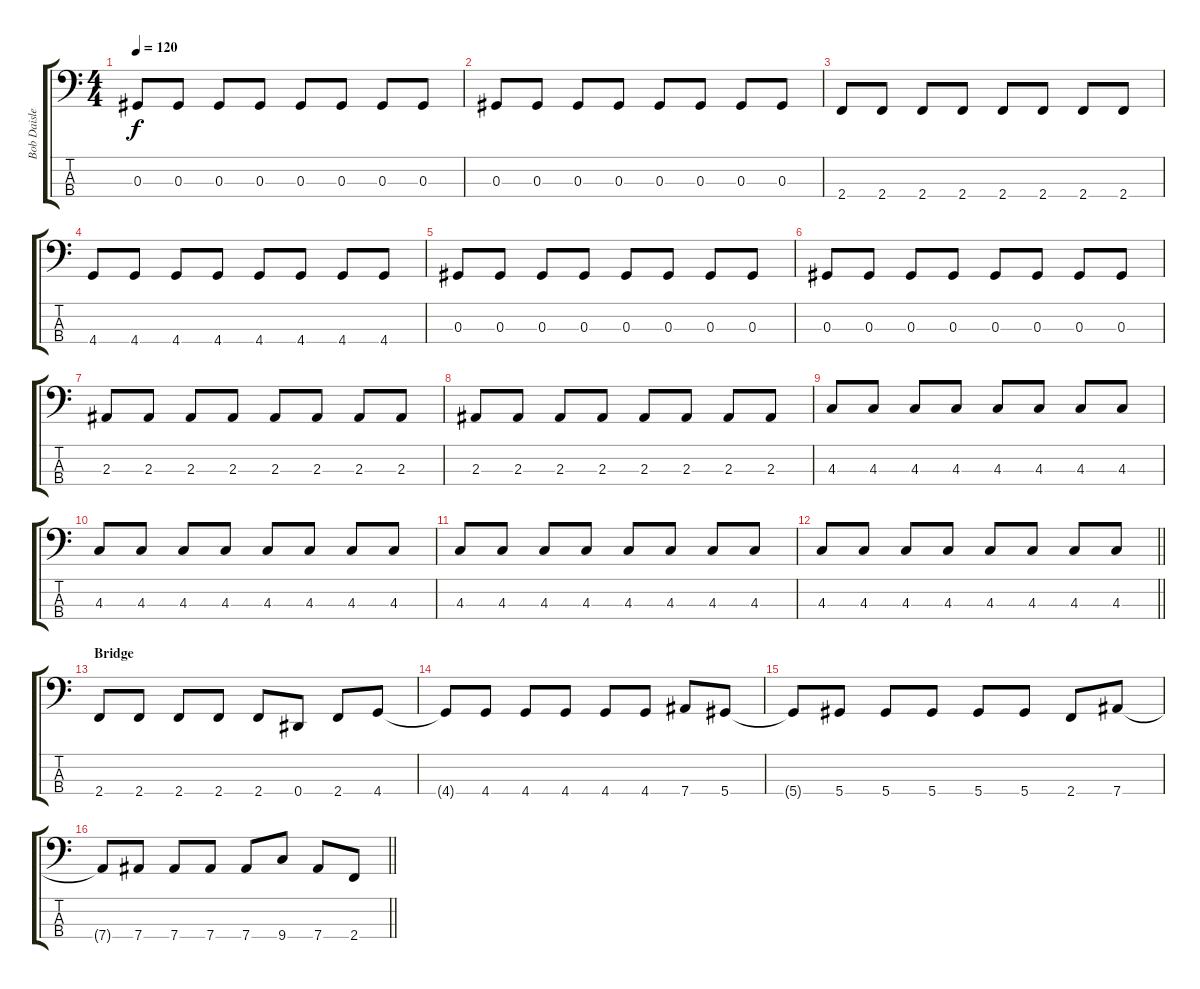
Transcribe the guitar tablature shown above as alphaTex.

\track ("Bob Daisley" "Bob Daisle") {instrument electricbassfinger}
\staff {score tabs}
\tuning (Gb2 Db2 Ab1 Eb1) {hide}
\ts (4 4)
\tempo 120
\clef f4
\ks c
0.3.8{dy f} 0.3.8 0.3.8 0.3.8 0.3.8 0.3.8 0.3.8 0.3.8 |
0.3.8 0.3.8 0.3.8 0.3.8 0.3.8 0.3.8 0.3.8 0.3.8 |
2.4.8 2.4.8 2.4.8 2.4.8 2.4.8 2.4.8 2.4.8 2.4.8 |
4.4.8 4.4.8 4.4.8 4.4.8 4.4.8 4.4.8 4.4.8 4.4.8 |
0.3.8 0.3.8 0.3.8 0.3.8 0.3.8 0.3.8 0.3.8 0.3.8 |
0.3.8 0.3.8 0.3.8 0.3.8 0.3.8 0.3.8 0.3.8 0.3.8 |
2.3.8 2.3.8 2.3.8 2.3.8 2.3.8 2.3.8 2.3.8 2.3.8 |
2.3.8 2.3.8 2.3.8 2.3.8 2.3.8 2.3.8 2.3.8 2.3.8 |
4.3.8 4.3.8 4.3.8 4.3.8 4.3.8 4.3.8 4.3.8 4.3.8 |
4.3.8 4.3.8 4.3.8 4.3.8 4.3.8 4.3.8 4.3.8 4.3.8 |
4.3.8 4.3.8 4.3.8 4.3.8 4.3.8 4.3.8 4.3.8 4.3.8 |
\barLineRight lightlight
4.3.8 4.3.8 4.3.8 4.3.8 4.3.8 4.3.8 4.3.8 4.3.8 |
\section ("" "Bridge")
2.4.8 2.4.8 2.4.8 2.4.8 2.4.8 0.4.8 2.4.8 4.4.8 |
4.4{t}.8 4.4.8 4.4.8 4.4.8 4.4.8 4.4.8 7.4.8 5.4.8 |
5.4{t}.8 5.4.8 5.4.8 5.4.8 5.4.8 5.4.8 2.4.8 7.4.8 |
\barLineRight lightlight
7.4{t}.8 7.4.8 7.4.8 7.4.8 7.4.8 9.4.8 7.4.8 2.4.8
